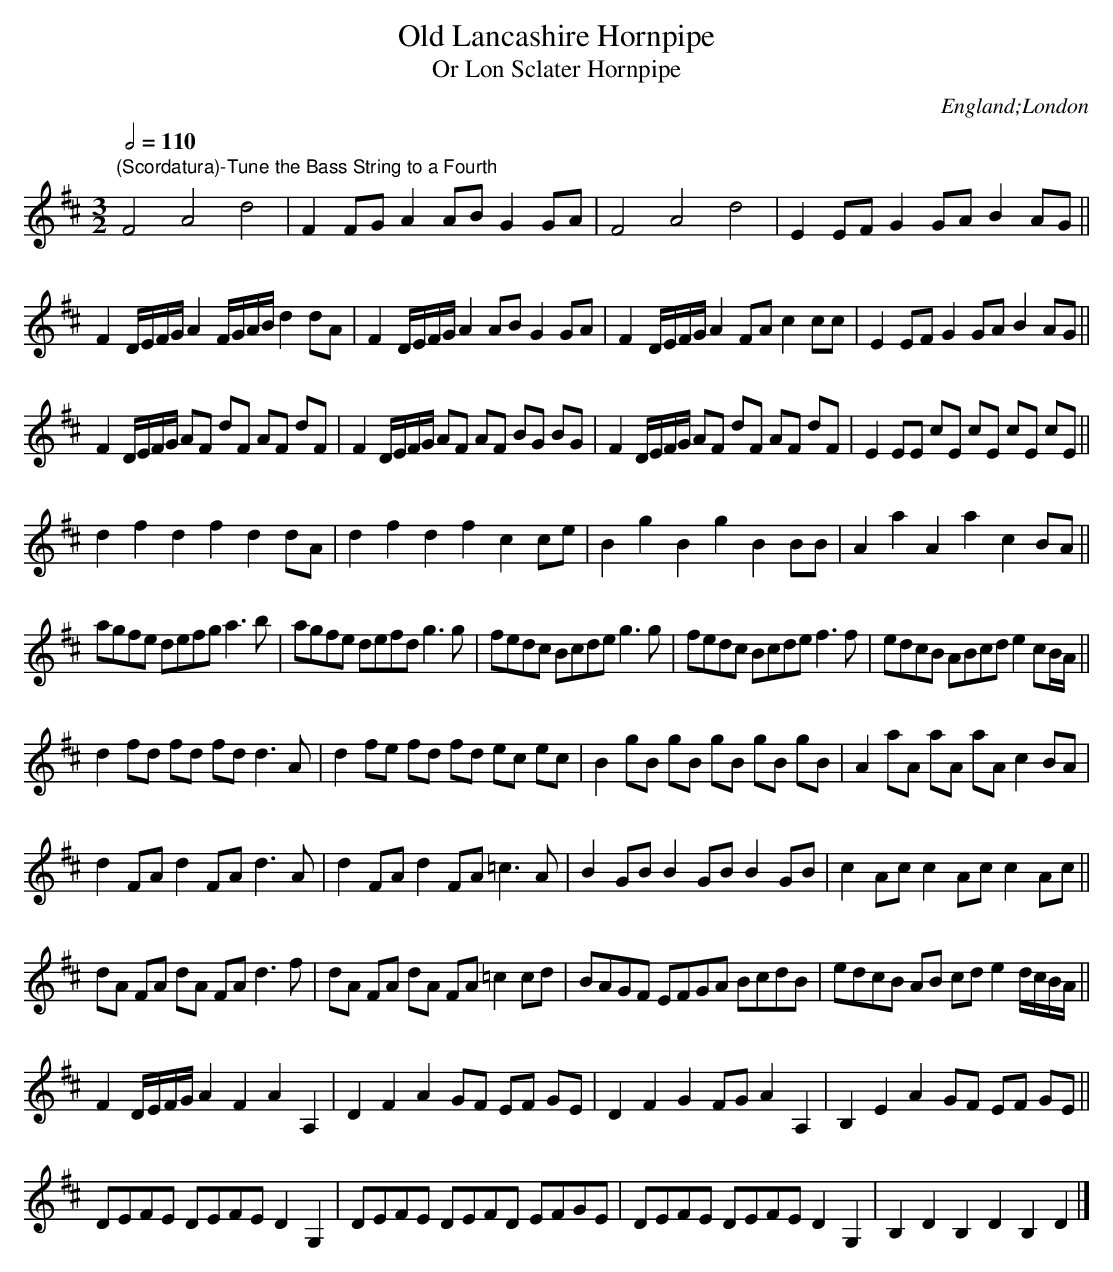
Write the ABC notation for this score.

X:1
T:Old Lancashire Hornpipe
O:England;London
Q:1/2=110
T:Lon Sclater Hornpipe, Or
M:3/2
L:1/8
K:D
"(Scordatura)-Tune the Bass String to a Fourth"
F4A4d4 | F2FGA2ABG2GA | F4A4d4 | E2EFG2GAB2AG ||
F2 D/E/F/G/A2 F/G/A/B/ d2 dA | F2 D/E/F/G/ A2AB G2GA |\
F2 D/E/F/G/ A2FAc2cc | E2EFG2GAB2AG ||
F2 D/E/F/G/ AF dF AF dF | F2 D/E/F/G/ AF AF BG BG |\
F2 D/E/F/G/ AF dF AF dF | E2EE cE cE cE cE ||
d2f2d2f2d2dA | d2f2d2f2c2ce | B2g2B2g2B2BB | A2a2A2a2c2BA ||
agfe defg a3b | agfe defd g3g | fedc Bcde g3g | fedc Bcde f3f | edcB ABcd e2cB/A/ ||
d2fd fd fd d3A | d2 fe fd fd ec ec | B2gB gB gB gB gB | A2aA aA aA c2BA |
d2FAd2FAd3A | d2FAd2FA=c3A | B2GBB2GBB2GB | c2Acc2Acc2Ac ||
dA FA dA FA d3f | dA FA dA FA=c2cd | BAGF EFGA BcdB | edcB AB cd e2d/c/B/A/ ||
F2D/E/F/G/A2F2A2A,2 | D2F2A2GF EF GE | D2F2G2FGA2A,2 | B,2E2A2GF EF GE ||
DEFE DEFED2G,2 | DEFE DEFD EFGE | DEFE DEFED2G,2 | B,2D2 B,2D2 B,2D2 |]
